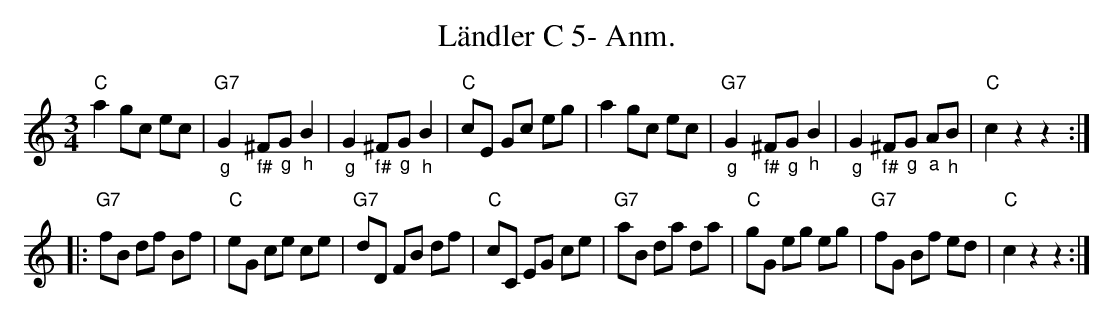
X:1
T:Ländler C 5- Anm.
M:3/4
L:1/8
K:Cmaj
"C"a2 gc ec | "G7""_g"G2 "_f#"^F"_g"G "_h"B2 | "_g"G2 "_f#"^F"_g"G "_h"B2  | "C" cE Gc eg | a2 gc ec | "G7""_g"G2 "_f#"^F"_g"G "_h"B2  | "_g"G2 "_f#"^F"_g"G "_a"A"_h"B | "C"c2 z2z2 ::
"G7"fB df Bf | "C"eG ce ce | "G7"dD FB df | "C"cC EG ce | "G7"aB da da | "C"gG eg eg | "G7"fG Bf ed | "C"c2 z2z2 :|
